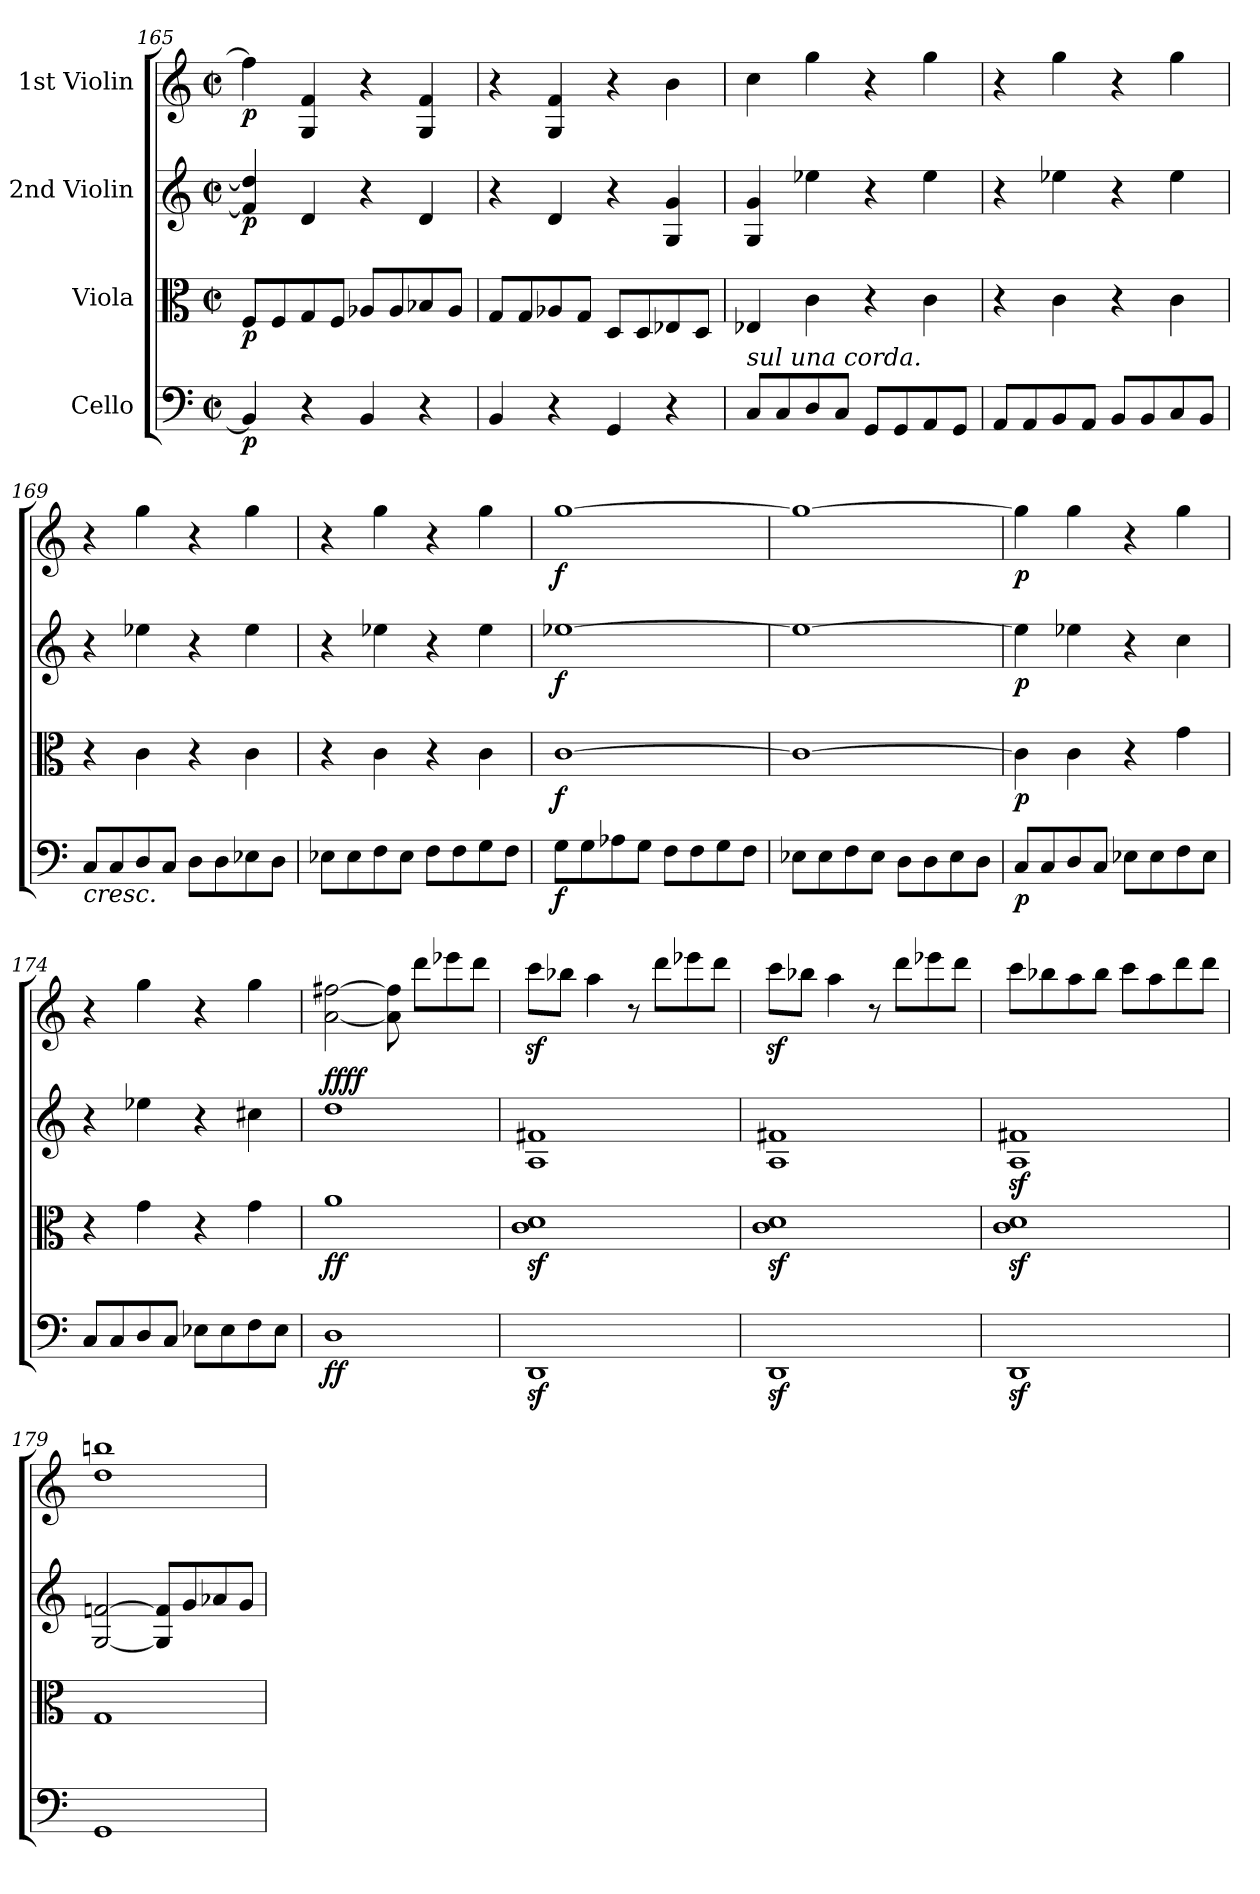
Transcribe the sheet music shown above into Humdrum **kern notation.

**kern	**dynam	**kern	**dynam	**kern	**dynam	**kern	**dynam
*part4	*part4	*part3	*part3	*part2	*part2	*part1	*part1
*staff4	*staff4	*staff3	*staff3	*staff2	*staff2	*staff1	*staff1
*I"Cello	*	*I"Viola	*	*I"2nd Violin	*	*I"1st Violin	*
*clefF4	*	*clefC3	*	*clefG2	*	*clefG2	*
*k[]	*	*k[]	*	*k[]	*	*k[]	*
*M2/2	*	*M2/2	*	*M2/2	*	*M2/2	*
*met(c|)	*	*met(c|)	*	*met(c|)	*	*met(c|)	*
=165	=165	=165	=165	=165	=165	=165	=165
!	!LO:DY:b	!	!LO:DY:b	!	!LO:DY:b	!	!LO:DY:b
4BB/]	p	8F/L	p	4f/] 4dd/]	p	4ff\]	p
.	.	8F/	.	.	.	.	.
4r	.	8G/	.	4d/	.	4G/ 4f/	.
.	.	8F/J	.	.	.	.	.
4BB/	.	8A-X/L	.	4r	.	4r	.
.	.	8A-/	.	.	.	.	.
4r	.	8B-X/	.	4d/	.	4G/ 4f/	.
.	.	8A-/J	.	.	.	.	.
=166	=166	=166	=166	=166	=166	=166	=166
4BB/	.	8G/L	.	4r	.	4r	.
.	.	8G/	.	.	.	.	.
4r	.	8A-X/	.	4d/	.	4G/ 4f/	.
.	.	8G/J	.	.	.	.	.
4GG/	.	8D/L	.	4r	.	4r	.
.	.	8D/	.	.	.	.	.
4r	.	8E-X/	.	4G/ 4g/	.	4b\	.
.	.	8D/J	.	.	.	.	.
=167	=167	=167	=167	=167	=167	=167	=167
!LO:TX:a:i:t=sul una corda.	!	!	!	!	!	!	!
8C/L	.	4E-X/	.	4G/ 4g/	.	4cc\	.
8C/	.	.	.	.	.	.	.
8D/	.	4c\	.	4ee-X\	.	4gg\	.
8C/J	.	.	.	.	.	.	.
8GG/L	.	4r	.	4r	.	4r	.
8GG/	.	.	.	.	.	.	.
8AA/	.	4c\	.	4ee-\	.	4gg\	.
8GG/J	.	.	.	.	.	.	.
=168	=168	=168	=168	=168	=168	=168	=168
8AA/L	.	4r	.	4r	.	4r	.
8AA/	.	.	.	.	.	.	.
8BB/	.	4c\	.	4ee-X\	.	4gg\	.
8AA/J	.	.	.	.	.	.	.
8BB/L	.	4r	.	4r	.	4r	.
8BB/	.	.	.	.	.	.	.
8C/	.	4c\	.	4ee-\	.	4gg\	.
8BB/J	.	.	.	.	.	.	.
=169	=169	=169	=169	=169	=169	=169	=169
!LO:TX:b:i:t=cresc.	!	!	!	!	!	!	!
8C/L	.	4r	.	4r	.	4r	.
8C/	.	.	.	.	.	.	.
8D/	.	4c\	.	4ee-X\	.	4gg\	.
8C/J	.	.	.	.	.	.	.
8D\L	.	4r	.	4r	.	4r	.
8D\	.	.	.	.	.	.	.
8E-X\	.	4c\	.	4ee-\	.	4gg\	.
8D\J	.	.	.	.	.	.	.
=170	=170	=170	=170	=170	=170	=170	=170
8E-X\L	.	4r	.	4r	.	4r	.
8E-\	.	.	.	.	.	.	.
8F\	.	4c\	.	4ee-X\	.	4gg\	.
8E-\J	.	.	.	.	.	.	.
8F\L	.	4r	.	4r	.	4r	.
8F\	.	.	.	.	.	.	.
8G\	.	4c\	.	4ee-\	.	4gg\	.
8F\J	.	.	.	.	.	.	.
=171	=171	=171	=171	=171	=171	=171	=171
!	!LO:DY:b	!	!LO:DY:b	!	!LO:DY:b	!	!LO:DY:b
8G\L	f	[1c	f	[1ee-X	f	[1gg	f
8G\	.	.	.	.	.	.	.
8A-X\	.	.	.	.	.	.	.
8G\J	.	.	.	.	.	.	.
8F\L	.	.	.	.	.	.	.
8F\	.	.	.	.	.	.	.
8G\	.	.	.	.	.	.	.
8F\J	.	.	.	.	.	.	.
=172	=172	=172	=172	=172	=172	=172	=172
8E-X\L	.	1c_	.	1ee-_	.	1gg_	.
8E-\	.	.	.	.	.	.	.
8F\	.	.	.	.	.	.	.
8E-\J	.	.	.	.	.	.	.
8D\L	.	.	.	.	.	.	.
8D\	.	.	.	.	.	.	.
8E-\	.	.	.	.	.	.	.
8D\J	.	.	.	.	.	.	.
=173	=173	=173	=173	=173	=173	=173	=173
!	!LO:DY:b	!	!LO:DY:b	!	!LO:DY:b	!	!LO:DY:b
8C/L	p	4c\]	p	4ee-\]	p	4gg\]	p
8C/	.	.	.	.	.	.	.
8D/	.	4c\	.	4ee-X\	.	4gg\	.
8C/J	.	.	.	.	.	.	.
8E-X\L	.	4r	.	4r	.	4r	.
8E-\	.	.	.	.	.	.	.
8F\	.	4g\	.	4cc\	.	4gg\	.
8E-\J	.	.	.	.	.	.	.
=174	=174	=174	=174	=174	=174	=174	=174
8C/L	.	4r	.	4r	.	4r	.
8C/	.	.	.	.	.	.	.
8D/	.	4g\	.	4ee-X\	.	4gg\	.
8C/J	.	.	.	.	.	.	.
8E-X\L	.	4r	.	4r	.	4r	.
8E-\	.	.	.	.	.	.	.
8F\	.	4g\	.	4cc#X\	.	4gg\	.
8E-\J	.	.	.	.	.	.	.
=175	=175	=175	=175	=175	=175	=175	=175
!	!LO:DY:b	!	!LO:DY:b	!	!LO:DY:b	!	!
!	!	!	!	!	!LO:DY:n=1:a	!	!
1D	ff	1a	ff	1dd	ff ff	[2a\ [2ff#X\	.
.	.	.	.	.	.	8a\] 8ff#\]	.
.	.	.	.	.	.	8ddd\L	.
.	.	.	.	.	.	8eee-X\	.
.	.	.	.	.	.	8ddd\J	.
=176	=176	=176	=176	=176	=176	=176	=176
1DDz<	.	1cz> 1dz>	.	1A 1f#X	.	8cccz<\L	.
.	.	.	.	.	.	8bb-X\J	.
.	.	.	.	.	.	4aa\	.
.	.	.	.	.	.	8r	.
.	.	.	.	.	.	8ddd\L	.
.	.	.	.	.	.	8eee-X\	.
.	.	.	.	.	.	8ddd\J	.
=177	=177	=177	=177	=177	=177	=177	=177
1DDz<	.	1cz> 1dz>	.	1A 1f#X	.	8cccz<\L	.
.	.	.	.	.	.	8bb-X\J	.
.	.	.	.	.	.	4aa\	.
.	.	.	.	.	.	8r	.
.	.	.	.	.	.	8ddd\L	.
.	.	.	.	.	.	8eee-X\	.
.	.	.	.	.	.	8ddd\J	.
=178	=178	=178	=178	=178	=178	=178	=178
1DDz<	.	1cz< 1dz<	.	1Az< 1f#Xz<	.	8ccc\L	.
.	.	.	.	.	.	8bb-X\	.
.	.	.	.	.	.	8aa\	.
.	.	.	.	.	.	8bb-\J	.
.	.	.	.	.	.	8ccc\L	.
.	.	.	.	.	.	8aa\	.
.	.	.	.	.	.	8ddd\	.
.	.	.	.	.	.	8ddd\J	.
=179	=179	=179	=179	=179	=179	=179	=179
1GG	.	1G	.	[2G/ [2fn/	.	1dd 1bbn	.
.	.	.	.	8G/] 8f/]L	.	.	.
.	.	.	.	8g/	.	.	.
.	.	.	.	8a-X/	.	.	.
.	.	.	.	8g/J	.	.	.
=	=	=	=	=	=	=	=
*-	*-	*-	*-	*-	*-	*-	*-
